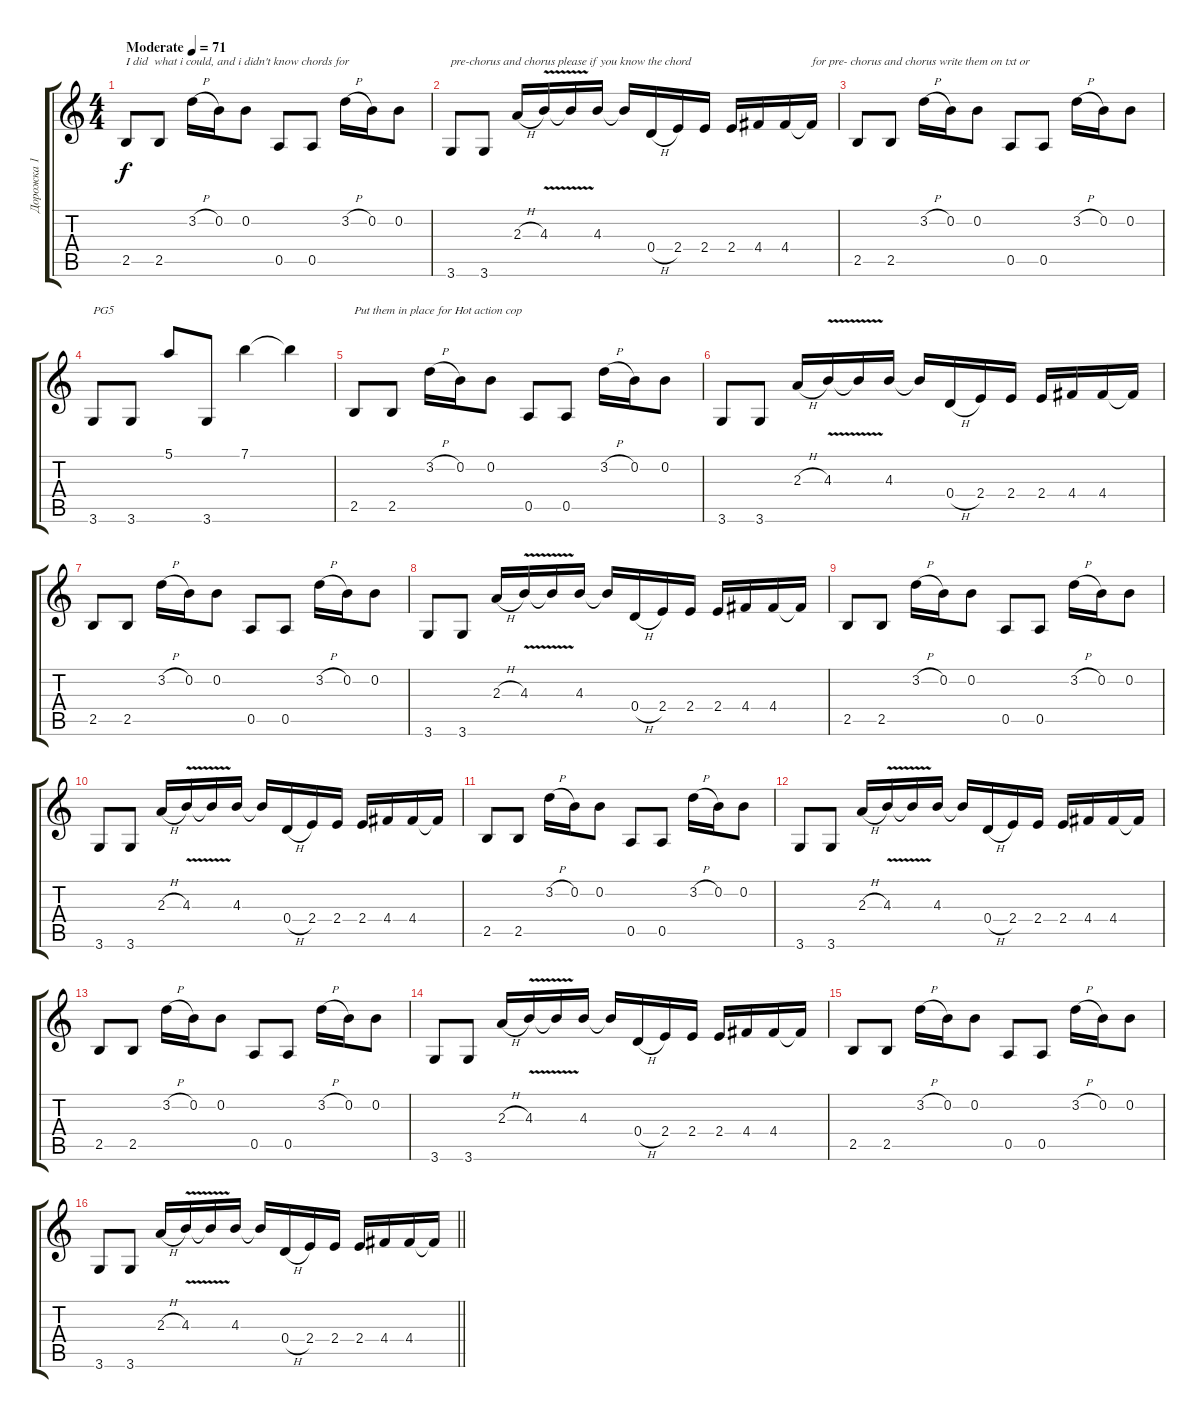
\track ("Дорожка 1" "Дорожка 1") {instrument electricguitarjazz}
\staff {score tabs}
\tuning (E4 B3 G3 D3 A2 E2) {hide}
\ts (4 4)
\tempo (71 "Moderate")
\clef g2
\ks c
2.5.8{txt "I did  what i could, and i didn't know chords for " dy f instrument electricguitarjazz} 2.5.8 3.2{h}.16 0.2.16 0.2.8 0.5.8 0.5.8 3.2{h}.16 0.2.16 0.2.8 |
3.6.8{txt "pre-chorus and chorus please if you know the chord"} 3.6.8 2.3{h}.16 4.3{v}.16 4.3{t}.16 4.3.16 4.3{t}.16 0.4{h}.16 2.4.16 2.4.16 2.4.16 4.4.16 4.4.16 4.4{t}.16{txt "for pre- chorus and chorus write them on txt or "} |
2.5.8 2.5.8 3.2{h}.16 0.2.16 0.2.8 0.5.8 0.5.8 3.2{h}.16 0.2.16 0.2.8 |
3.6.8{txt "PG5 "} 3.6.8 5.1.8 3.6.8 7.1.4 7.1{t}.4 |
2.5.8{txt "Put them in place for Hot action cop"} 2.5.8 3.2{h}.16 0.2.16 0.2.8 0.5.8 0.5.8 3.2{h}.16 0.2.16 0.2.8 |
3.6.8 3.6.8 2.3{h}.16 4.3{v}.16 4.3{t}.16 4.3.16 4.3{t}.16 0.4{h}.16 2.4.16 2.4.16 2.4.16 4.4.16 4.4.16 4.4{t}.16 |
2.5.8 2.5.8 3.2{h}.16 0.2.16 0.2.8 0.5.8 0.5.8 3.2{h}.16 0.2.16 0.2.8 |
3.6.8 3.6.8 2.3{h}.16 4.3{v}.16 4.3{t}.16 4.3.16 4.3{t}.16 0.4{h}.16 2.4.16 2.4.16 2.4.16 4.4.16 4.4.16 4.4{t}.16 |
2.5.8 2.5.8 3.2{h}.16 0.2.16 0.2.8 0.5.8 0.5.8 3.2{h}.16 0.2.16 0.2.8 |
3.6.8 3.6.8 2.3{h}.16 4.3{v}.16 4.3{t}.16 4.3.16 4.3{t}.16 0.4{h}.16 2.4.16 2.4.16 2.4.16 4.4.16 4.4.16 4.4{t}.16 |
2.5.8 2.5.8 3.2{h}.16 0.2.16 0.2.8 0.5.8 0.5.8 3.2{h}.16 0.2.16 0.2.8 |
3.6.8 3.6.8 2.3{h}.16 4.3{v}.16 4.3{t}.16 4.3.16 4.3{t}.16 0.4{h}.16 2.4.16 2.4.16 2.4.16 4.4.16 4.4.16 4.4{t}.16 |
2.5.8 2.5.8 3.2{h}.16 0.2.16 0.2.8 0.5.8 0.5.8 3.2{h}.16 0.2.16 0.2.8 |
3.6.8 3.6.8 2.3{h}.16 4.3{v}.16 4.3{t}.16 4.3.16 4.3{t}.16 0.4{h}.16 2.4.16 2.4.16 2.4.16 4.4.16 4.4.16 4.4{t}.16 |
2.5.8 2.5.8 3.2{h}.16 0.2.16 0.2.8 0.5.8 0.5.8 3.2{h}.16 0.2.16 0.2.8 |
\barLineRight lightlight
3.6.8 3.6.8 2.3{h}.16 4.3{v}.16 4.3{t}.16 4.3.16 4.3{t}.16 0.4{h}.16 2.4.16 2.4.16 2.4.16 4.4.16 4.4.16 4.4{t}.16
